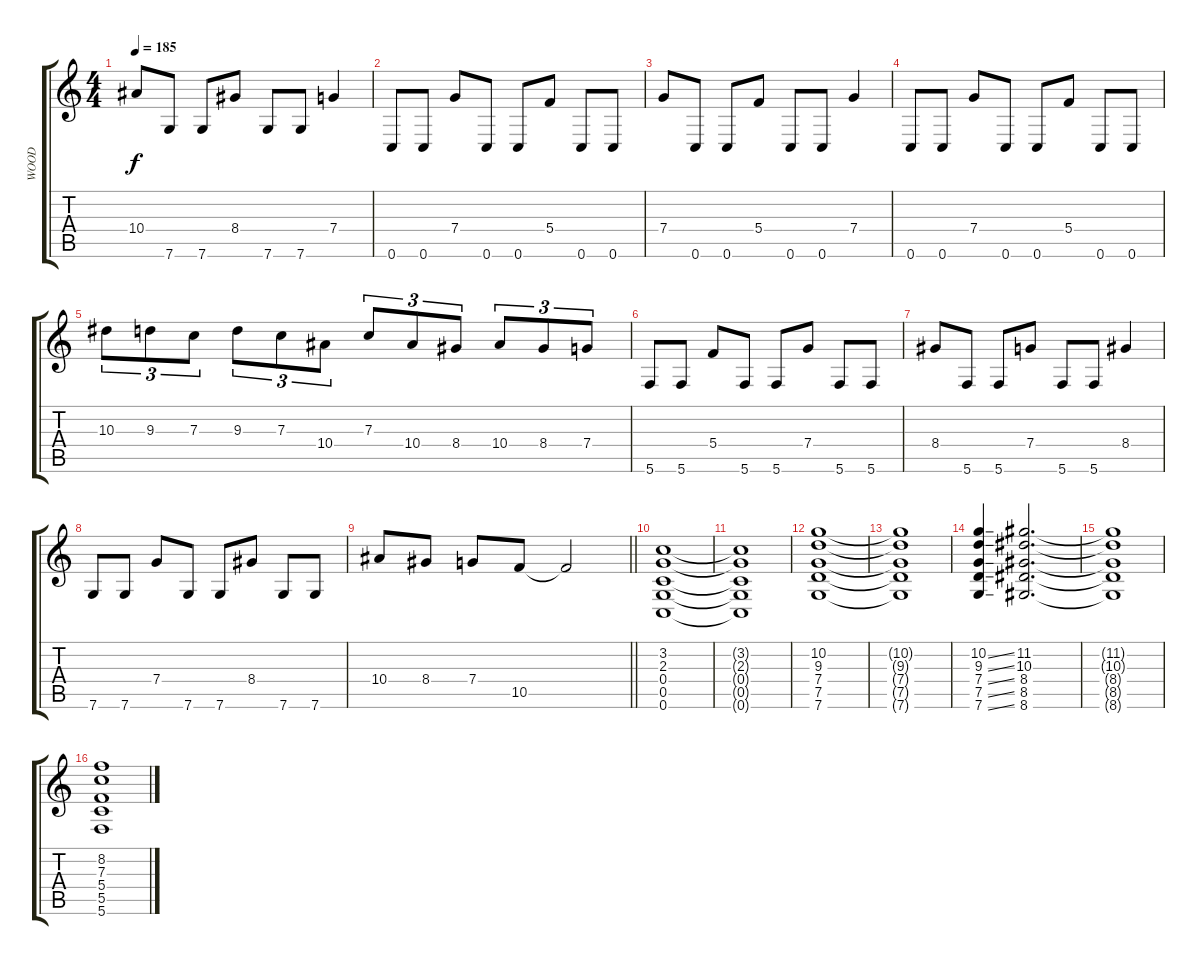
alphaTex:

\track ("WOOD" "WOOD") {instrument distortionguitar}
\staff {score tabs}
\tuning (D4 A3 F3 C3 G2 C2) {hide}
\ts (4 4)
\tempo 185
\clef g2
\ks c
10.4.8{dy f} 7.6.8 7.6.8 8.4.8 7.6.8 7.6.8 7.4.4 |
0.6.8 0.6.8 7.4.8 0.6.8 0.6.8 5.4.8 0.6.8 0.6.8 |
7.4.8 0.6.8 0.6.8 5.4.8 0.6.8 0.6.8 7.4.4 |
0.6.8 0.6.8 7.4.8 0.6.8 0.6.8 5.4.8 0.6.8 0.6.8 |
10.3.8{tu (3 2)} 9.3.8{tu (3 2)} 7.3.8{tu (3 2)} 9.3.8{tu (3 2)} 7.3.8{tu (3 2)} 10.4.8{tu (3 2)} 7.3.8{tu (3 2)} 10.4.8{tu (3 2)} 8.4.8{tu (3 2)} 10.4.8{tu (3 2)} 8.4.8{tu (3 2)} 7.4.8{tu (3 2)} |
5.6.8 5.6.8 5.4.8 5.6.8 5.6.8 7.4.8 5.6.8 5.6.8 |
8.4.8 5.6.8 5.6.8 7.4.8 5.6.8 5.6.8 8.4.4 |
7.6.8 7.6.8 7.4.8 7.6.8 7.6.8 8.4.8 7.6.8 7.6.8 |
\barLineRight lightlight
10.4.8 8.4.8 7.4.8 10.5.8 10.5{t}.2 |
(3.2 2.3 0.4 0.5 0.6).1 |
(3.2{t} 2.3{t} 0.4{t} 0.5{t} 0.6{t}).1 |
(10.2 9.3 7.4 7.5 7.6).1 |
(10.2{t} 9.3{t} 7.4{t} 7.5{t} 7.6{t}).1 |
(10.2{ss} 9.3{ss} 7.4{ss} 7.5{ss} 7.6{ss}).4 (11.2 10.3 8.4 8.5 8.6).2{d} |
(11.2{t} 10.3{t} 8.4{t} 8.5{t} 8.6{t}).1 |
(8.2 7.3 5.4 5.5 5.6).1
